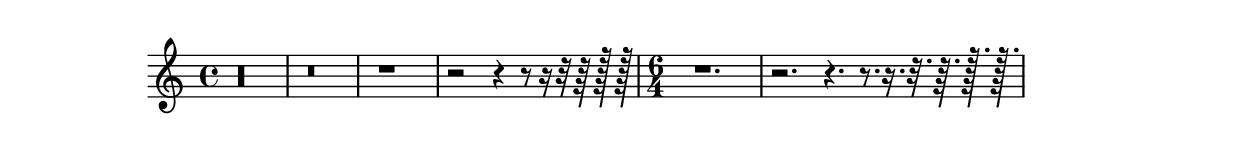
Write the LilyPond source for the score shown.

\version "1.5.68"

\header{
texidoc="
Rests.  Note that the dot of 8th, 16th and 32nd rests rest should be
next to the top of the rest.  All rests except the whole rest are
centered on the middle staff line.
"
}


	\score { \notes {
	\time 4/4
r \longa * 1/4  r\breve * 1/2 
r1 r2 r4 r8 r16 r32 r64 r128 r128
\time 6/4
r1. r2. r4. r8. r16. r32. r64. r128. r128.
}}
